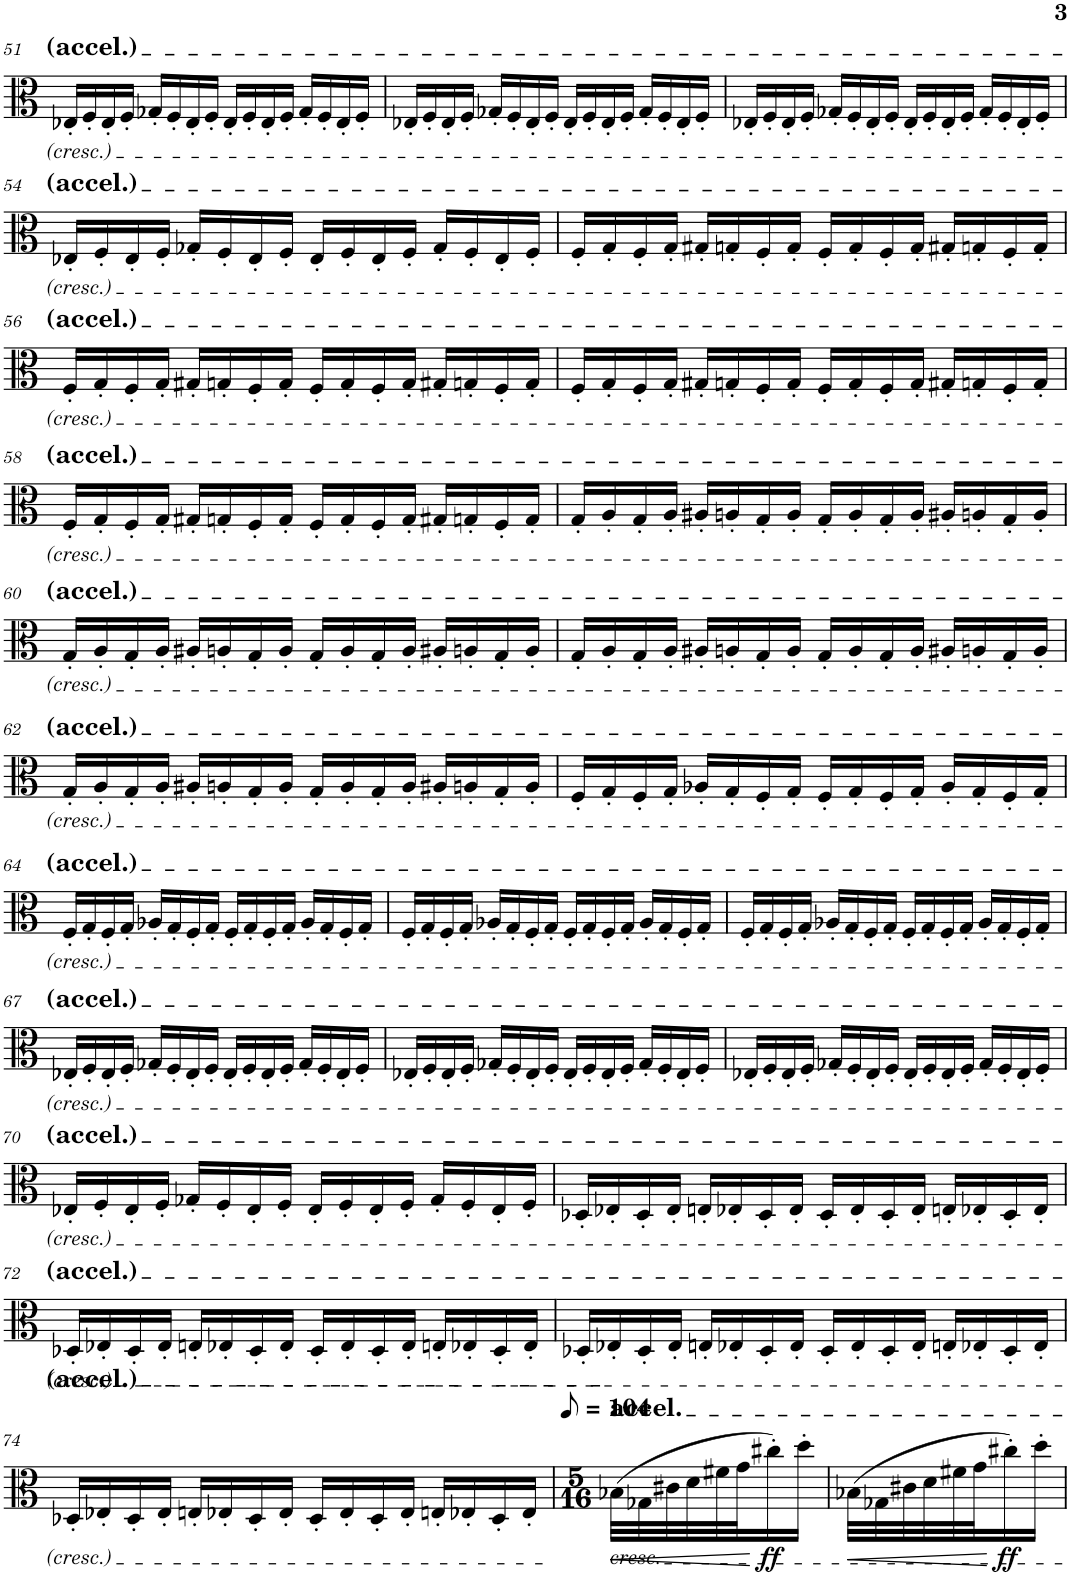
**kern	**dynam
*part1	*part1
*staff1	*staff1
*I"Viola	*
*I'Vla.	*
!!LO:PB:g=z
*clefC3	*
*k[]	*
*M4/4	*
=51	=51
16E-X'/LL	.
16F'/	.
16E-'/	.
16F'/JJ	.
16G-X'/LL	.
16F'/	.
16E-'/	.
16F'/JJ	.
16E-'/LL	.
16F'/	.
16E-'/	.
16F'/JJ	.
16G-'/LL	.
16F'/	.
16E-'/	.
16F'/JJ	.
=52	=52
16E-X'/LL	.
16F'/	.
16E-'/	.
16F'/JJ	.
16G-X'/LL	.
16F'/	.
16E-'/	.
16F'/JJ	.
16E-'/LL	.
16F'/	.
16E-'/	.
16F'/JJ	.
16G-'/LL	.
16F'/	.
16E-'/	.
16F'/JJ	.
=53	=53
16E-X'/LL	.
16F'/	.
16E-'/	.
16F'/JJ	.
16G-X'/LL	.
16F'/	.
16E-'/	.
16F'/JJ	.
16E-'/LL	.
16F'/	.
16E-'/	.
16F'/JJ	.
16G-'/LL	.
16F'/	.
16E-'/	.
16F'/JJ	.
!!LO:LB:g=z
=54	=54
16E-X'/LL	.
16F'/	.
16E-'/	.
16F'/JJ	.
16G-X'/LL	.
16F'/	.
16E-'/	.
16F'/JJ	.
16E-'/LL	.
16F'/	.
16E-'/	.
16F'/JJ	.
16G-'/LL	.
16F'/	.
16E-'/	.
16F'/JJ	.
=55	=55
16F'/LL	.
16G'/	.
16F'/	.
16G'/JJ	.
16G#X'/LL	.
16Gn'/	.
16F'/	.
16G'/JJ	.
16F'/LL	.
16G'/	.
16F'/	.
16G'/JJ	.
16G#X'/LL	.
16Gn'/	.
16F'/	.
16G'/JJ	.
!!LO:LB:g=z
=56	=56
16F'/LL	.
16G'/	.
16F'/	.
16G'/JJ	.
16G#X'/LL	.
16Gn'/	.
16F'/	.
16G'/JJ	.
16F'/LL	.
16G'/	.
16F'/	.
16G'/JJ	.
16G#X'/LL	.
16Gn'/	.
16F'/	.
16G'/JJ	.
=57	=57
16F'/LL	.
16G'/	.
16F'/	.
16G'/JJ	.
16G#X'/LL	.
16Gn'/	.
16F'/	.
16G'/JJ	.
16F'/LL	.
16G'/	.
16F'/	.
16G'/JJ	.
16G#X'/LL	.
16Gn'/	.
16F'/	.
16G'/JJ	.
!!LO:LB:g=z
=58	=58
16F'/LL	.
16G'/	.
16F'/	.
16G'/JJ	.
16G#X'/LL	.
16Gn'/	.
16F'/	.
16G'/JJ	.
16F'/LL	.
16G'/	.
16F'/	.
16G'/JJ	.
16G#X'/LL	.
16Gn'/	.
16F'/	.
16G'/JJ	.
=59	=59
16G'/LL	.
16A'/	.
16G'/	.
16A'/JJ	.
16A#X'/LL	.
16An'/	.
16G'/	.
16A'/JJ	.
16G'/LL	.
16A'/	.
16G'/	.
16A'/JJ	.
16A#X'/LL	.
16An'/	.
16G'/	.
16A'/JJ	.
!!LO:LB:g=z
=60	=60
16G'/LL	.
16A'/	.
16G'/	.
16A'/JJ	.
16A#X'/LL	.
16An'/	.
16G'/	.
16A'/JJ	.
16G'/LL	.
16A'/	.
16G'/	.
16A'/JJ	.
16A#X'/LL	.
16An'/	.
16G'/	.
16A'/JJ	.
=61	=61
16G'/LL	.
16A'/	.
16G'/	.
16A'/JJ	.
16A#X'/LL	.
16An'/	.
16G'/	.
16A'/JJ	.
16G'/LL	.
16A'/	.
16G'/	.
16A'/JJ	.
16A#X'/LL	.
16An'/	.
16G'/	.
16A'/JJ	.
!!LO:LB:g=z
=62	=62
16G'/LL	.
16A'/	.
16G'/	.
16A'/JJ	.
16A#X'/LL	.
16An'/	.
16G'/	.
16A'/JJ	.
16G'/LL	.
16A'/	.
16G'/	.
16A'/JJ	.
16A#X'/LL	.
16An'/	.
16G'/	.
16A'/JJ	.
=63	=63
16F'/LL	.
16G'/	.
16F'/	.
16G'/JJ	.
16A-X'/LL	.
16G'/	.
16F'/	.
16G'/JJ	.
16F'/LL	.
16G'/	.
16F'/	.
16G'/JJ	.
16A-'/LL	.
16G'/	.
16F'/	.
16G'/JJ	.
!!LO:LB:g=z
=64	=64
16F'/LL	.
16G'/	.
16F'/	.
16G'/JJ	.
16A-X'/LL	.
16G'/	.
16F'/	.
16G'/JJ	.
16F'/LL	.
16G'/	.
16F'/	.
16G'/JJ	.
16A-'/LL	.
16G'/	.
16F'/	.
16G'/JJ	.
=65	=65
16F'/LL	.
16G'/	.
16F'/	.
16G'/JJ	.
16A-X'/LL	.
16G'/	.
16F'/	.
16G'/JJ	.
16F'/LL	.
16G'/	.
16F'/	.
16G'/JJ	.
16A-'/LL	.
16G'/	.
16F'/	.
16G'/JJ	.
=66	=66
16F'/LL	.
16G'/	.
16F'/	.
16G'/JJ	.
16A-X'/LL	.
16G'/	.
16F'/	.
16G'/JJ	.
16F'/LL	.
16G'/	.
16F'/	.
16G'/JJ	.
16A-'/LL	.
16G'/	.
16F'/	.
16G'/JJ	.
!!LO:LB:g=z
=67	=67
16E-X'/LL	.
16F'/	.
16E-'/	.
16F'/JJ	.
16G-X'/LL	.
16F'/	.
16E-'/	.
16F'/JJ	.
16E-'/LL	.
16F'/	.
16E-'/	.
16F'/JJ	.
16G-'/LL	.
16F'/	.
16E-'/	.
16F'/JJ	.
=68	=68
16E-X'/LL	.
16F'/	.
16E-'/	.
16F'/JJ	.
16G-X'/LL	.
16F'/	.
16E-'/	.
16F'/JJ	.
16E-'/LL	.
16F'/	.
16E-'/	.
16F'/JJ	.
16G-'/LL	.
16F'/	.
16E-'/	.
16F'/JJ	.
=69	=69
16E-X'/LL	.
16F'/	.
16E-'/	.
16F'/JJ	.
16G-X'/LL	.
16F'/	.
16E-'/	.
16F'/JJ	.
16E-'/LL	.
16F'/	.
16E-'/	.
16F'/JJ	.
16G-'/LL	.
16F'/	.
16E-'/	.
16F'/JJ	.
!!LO:LB:g=z
=70	=70
16E-X'/LL	.
16F'/	.
16E-'/	.
16F'/JJ	.
16G-X'/LL	.
16F'/	.
16E-'/	.
16F'/JJ	.
16E-'/LL	.
16F'/	.
16E-'/	.
16F'/JJ	.
16G-'/LL	.
16F'/	.
16E-'/	.
16F'/JJ	.
=71	=71
16D-X'/LL	.
16E-X'/	.
16D-'/	.
16E-'/JJ	.
16En'/LL	.
16E-X'/	.
16D-'/	.
16E-'/JJ	.
16D-'/LL	.
16E-'/	.
16D-'/	.
16E-'/JJ	.
16En'/LL	.
16E-X'/	.
16D-'/	.
16E-'/JJ	.
!!LO:LB:g=z
=72	=72
16D-X'/LL	.
16E-X'/	.
16D-'/	.
16E-'/JJ	.
16En'/LL	.
16E-X'/	.
16D-'/	.
16E-'/JJ	.
16D-'/LL	.
16E-'/	.
16D-'/	.
16E-'/JJ	.
16En'/LL	.
16E-X'/	.
16D-'/	.
16E-'/JJ	.
=73	=73
16D-X'/LL	.
16E-X'/	.
16D-'/	.
16E-'/JJ	.
16En'/LL	.
16E-X'/	.
16D-'/	.
16E-'/JJ	.
16D-'/LL	.
16E-'/	.
16D-'/	.
16E-'/JJ	.
16En'/LL	.
16E-X'/	.
16D-'/	.
16E-'/JJ	.
!!LO:LB:g=z
=74	=74
16D-X'/LL	.
16E-X'/	.
16D-'/	.
16E-'/JJ	.
16En'/LL	.
16E-X'/	.
16D-'/	.
16E-'/JJ	.
16D-'/LL	.
16E-'/	.
16D-'/	.
16E-'/JJ	.
16En'/LL	.
16E-X'/	.
16D-'/	.
16E-'/JJ	.
=75	=75
*M5/16	*
*MM52	*
!LO:TX:a:t=accel.	!
!LO:TX:b:i:t=cresc.	!
!	!LO:HP:b
(32B-X\LLL	<
32G-X\	.
32c#X\	.
32d\	.
32f#X\	.
32g\J	.
!	!LO:DY:n=1:b
16cc#X'\)	[ ff
16dd'\JJ	.
=76	=76
!	!LO:HP:b
(32B-X\LLL	<
32G-X\	.
32c#X\	.
32d\	.
32f#X\	.
32g\J	.
!	!LO:DY:n=1:b
16cc#X'\)	[ ff
16dd'\JJ	.
=	=
*-	*-
